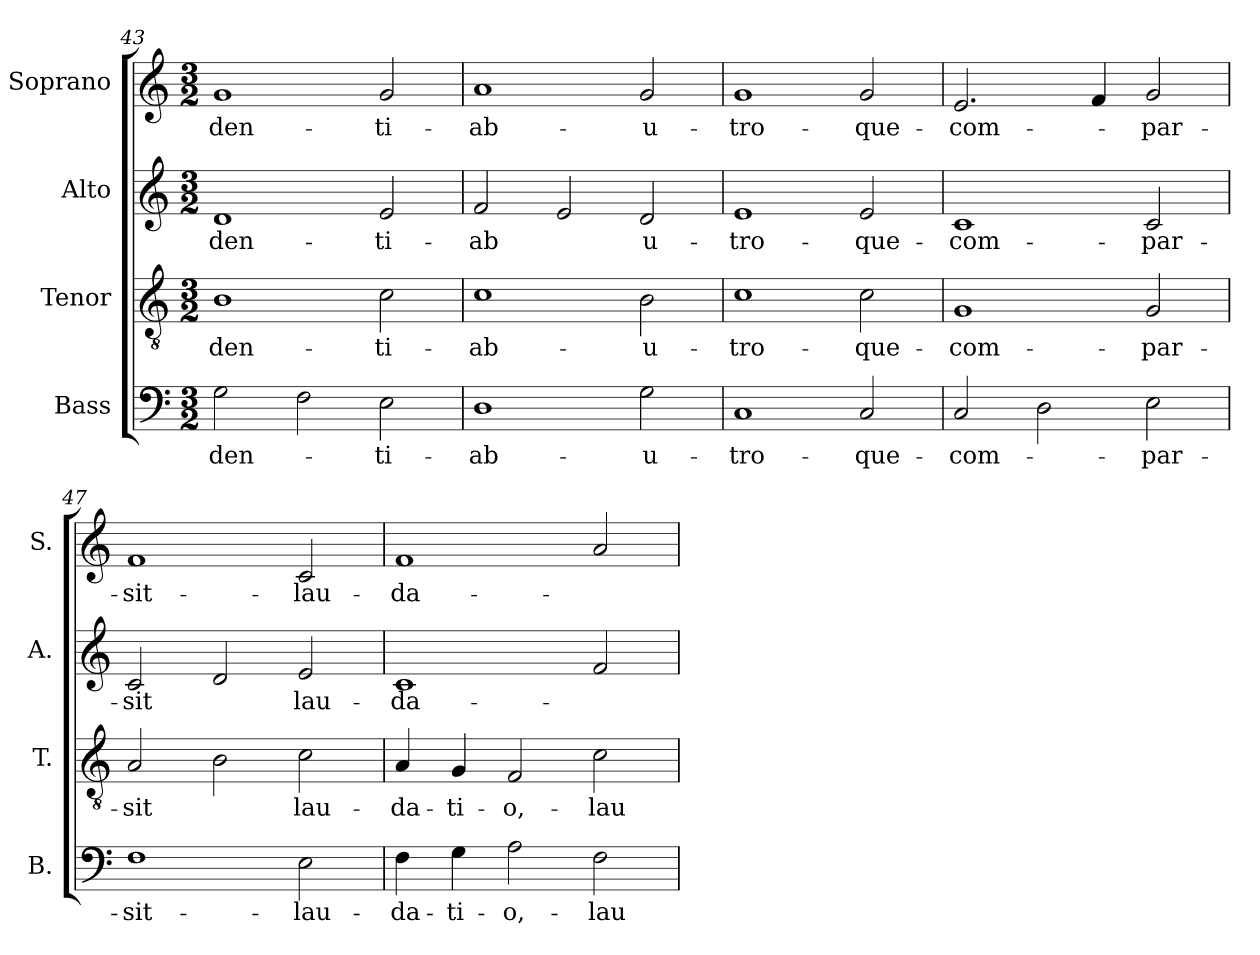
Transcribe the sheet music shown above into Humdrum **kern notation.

**kern	**text	**kern	**text	**kern	**text	**kern	**text
*part4	*part4	*part3	*part3	*part2	*part2	*part1	*part1
*staff4	*staff4	*staff3	*staff3	*staff2	*staff2	*staff1	*staff1
*I"Bass	*	*I"Tenor	*	*I"Alto	*	*I"Soprano	*
*I'B.	*	*I'T.	*	*I'A.	*	*I'S.	*
!!LO:LB:g=z
*clefF4	*	*clefGv2	*	*clefG2	*	*clefG2	*
*	*	*ITrd7c12	*	*	*	*	*
*k[]	*	*k[]	*	*k[]	*	*k[]	*
*C:	*	*C:	*	*C:	*	*C:	*
*M3/2	*	*M3/2	*	*M3/2	*	*M3/2	*
=43	=43	=43	=43	=43	=43	=43	=43
!	!LO:LY:b:color=#000000	!	!	!	!	!	!
!	!	!	!LO:LY:b:color=#000000	!	!	!	!
!	!	!	!	!	!LO:LY:b:color=#000000	!	!
!	!	!	!	!	!	!	!LO:LY:b:color=#000000
2Gi\	-den-	1BBi	-den-	1di	-den-	1gi	-den-
2Fi\	.	.	.	.	.	.	.
!	!LO:LY:b:color=#000000	!	!	!	!	!	!
!	!	!	!LO:LY:b:color=#000000	!	!	!	!
!	!	!	!	!	!LO:LY:b:color=#000000	!	!
!	!	!	!	!	!	!	!LO:LY:b:color=#000000
2Ei\	-ti-	2Ci\	-ti-	2ei/	-ti-	2gi/	-ti-
=44	=44	=44	=44	=44	=44	=44	=44
!	!LO:LY:b:color=#000000	!	!	!	!	!	!
!	!	!	!LO:LY:b:color=#000000	!	!	!	!
!	!	!	!	!	!LO:LY:b:color=#000000	!	!
!	!	!	!	!	!	!	!LO:LY:b:color=#000000
1Di	-ab-	1Ci	-ab-	2fi/	-ab	1ai	-ab-
.	.	.	.	2ei/	.	.	.
!	!LO:LY:b:color=#000000	!	!	!	!	!	!
!	!	!	!LO:LY:b:color=#000000	!	!	!	!
!	!	!	!	!	!LO:LY:b:color=#000000	!	!
!	!	!	!	!	!	!	!LO:LY:b:color=#000000
2Gi\	-u-	2BBi\	-u-	2di/	u-	2gi/	-u-
=45	=45	=45	=45	=45	=45	=45	=45
!	!LO:LY:b:color=#000000	!	!	!	!	!	!
!	!	!	!LO:LY:b:color=#000000	!	!	!	!
!	!	!	!	!	!LO:LY:b:color=#000000	!	!
!	!	!	!	!	!	!	!LO:LY:b:color=#000000
1Ci	-tro-	1Ci	-tro-	1ei	-tro-	1gi	-tro-
!	!LO:LY:b:color=#000000	!	!	!	!	!	!
!	!	!	!LO:LY:b:color=#000000	!	!	!	!
!	!	!	!	!	!LO:LY:b:color=#000000	!	!
!	!	!	!	!	!	!	!LO:LY:b:color=#000000
2Ci/	-que-	2Ci\	-que-	2ei/	-que-	2gi/	-que-
=46	=46	=46	=46	=46	=46	=46	=46
!	!LO:LY:b:color=#000000	!	!	!	!	!	!
!	!	!	!LO:LY:b:color=#000000	!	!	!	!
!	!	!	!	!	!LO:LY:b:color=#000000	!	!
!	!	!	!	!	!	!	!LO:LY:b:color=#000000
2Ci/	-com-	1GGi	-com-	1ci	-com-	2.ei/	-com-
2Di\	.	.	.	.	.	.	.
.	.	.	.	.	.	4fi/	.
!	!LO:LY:b:color=#000000	!	!	!	!	!	!
!	!	!	!LO:LY:b:color=#000000	!	!	!	!
!	!	!	!	!	!LO:LY:b:color=#000000	!	!
!	!	!	!	!	!	!	!LO:LY:b:color=#000000
2Ei\	-par-	2GGi/	-par-	2ci/	-par-	2gi/	-par-
=47	=47	=47	=47	=47	=47	=47	=47
!	!LO:LY:b:color=#000000	!	!	!	!	!	!
!	!	!	!LO:LY:b:color=#000000	!	!	!	!
!	!	!	!	!	!LO:LY:b:color=#000000	!	!
!	!	!	!	!	!	!	!LO:LY:b:color=#000000
1Fi	-sit-	2AAi/	-sit	2ci/	-sit	1fi	-sit-
.	.	2BBi\	.	2di/	.	.	.
!	!LO:LY:b:color=#000000	!	!	!	!	!	!
!	!	!	!LO:LY:b:color=#000000	!	!	!	!
!	!	!	!	!	!LO:LY:b:color=#000000	!	!
!	!	!	!	!	!	!	!LO:LY:b:color=#000000
2Ei\	-lau-	2Ci\	lau-	2ei/	lau-	2ci/	-lau-
=48	=48	=48	=48	=48	=48	=48	=48
!	!LO:LY:b:color=#000000	!	!	!	!	!	!
!	!	!	!LO:LY:b:color=#000000	!	!	!	!
!	!	!	!	!	!LO:LY:b:color=#000000	!	!
!	!	!	!	!	!	!	!LO:LY:b:color=#000000
4Fi\	-da-	4AAi/	-da-	1ci	-da-	1fi	-da-
!	!LO:LY:b:color=#000000	!	!	!	!	!	!
!	!	!	!LO:LY:b:color=#000000	!	!	!	!
4Gi\	-ti-	4GGi/	-ti-	.	.	.	.
!	!LO:LY:b:color=#000000	!	!	!	!	!	!
!	!	!	!LO:LY:b:color=#000000	!	!	!	!
2Ai\	-o,-	2FFi/	-o,-	.	.	.	.
!	!LO:LY:b:color=#000000	!	!	!	!	!	!
!	!	!	!LO:LY:b:color=#000000	!	!	!	!
2Fi\	-lau-	2Ci\	-lau-	2fi/	.	2ai/	.
=	=	=	=	=	=	=	=
*-	*-	*-	*-	*-	*-	*-	*-
